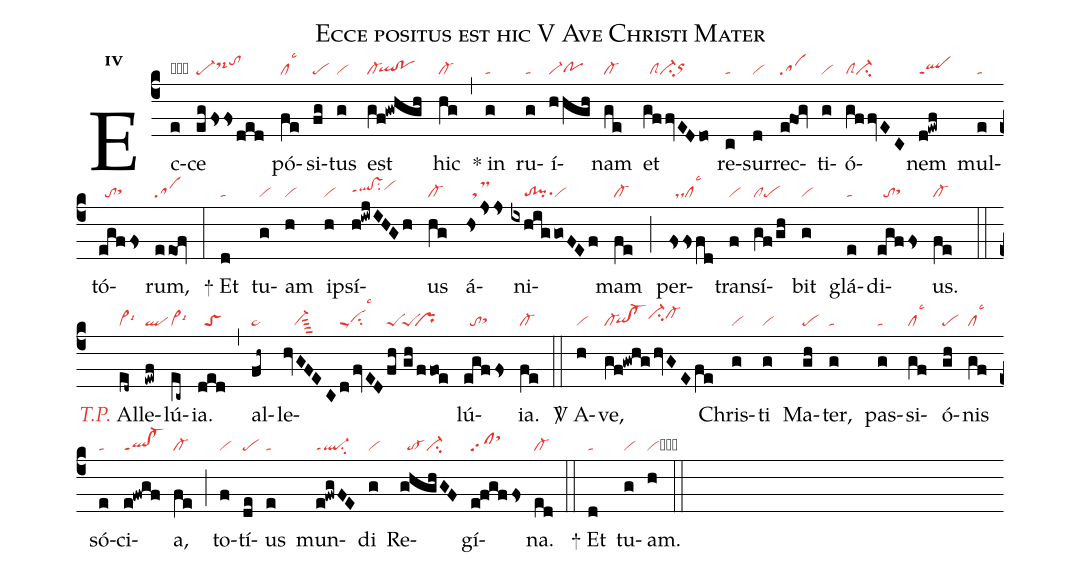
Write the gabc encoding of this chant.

name:Ecce positus est hic V Ave Christi Mater;
office-part:re;
mode:4;
nabc-lines:1;
%%
initial-style: 1;
name: Ecce positus est hic;
mode: 4;
office-part: Responsorium;
annotation: Resp. ;
annotation: iv;
nabc-lines: 1;
%%
(c4) Ec(e|obta)ce(eg/fssded|pe-ds-hitohj) pó(fe|cllsc3)si(fg|pe)tus(g|vi) est(gf!gwhgh|cl-`qlhg!pohg) hic(hg|cl-) (,) <sp>*</sp> in(g|ta) ru(g|ta)í(hhgh|vi-pohg)nam(ge|cl-) et(gffvEDdo|//clSci-orhh) re(c|ta)sur(d|vi)rec(e!fog|sa)ti(g|vi)ó(gffvEC|clSci-)nem(d!ewf|qlppt1) mul(e|ta)tó(egffs|//tosthh)rum,(eeof|sa) (:)

<sp>+</sp> Et(d|ta) tu(g|vi)am(h|vi) ip(h|vi)sí(h!iwjIHGh|qlhh!vshhppt1su2vihi)us(hg|cl-) á(hsjss|//tsM)ni(ixhiggoFEf|////to!pisu1vi)mam(fe|cl-) (;) per(fssfd|//dscllsc3)tran(f|vi)sí(gf/gh|clpe)bit(g|vi) glá(e|ta)di(egffs|//tosthh)us.(fe|cl-) (::)
<i><c>T.P.</c></i> Al(ed~|vi>lsi6)le(ewf|ql)lú(ec~|vi>lsi6)ia.(ded|//toS) (,) al(fh~|ta>)le(hvGFEC|///vi-sut4|d/fvED|cippu1lsc3|fh//gh/ffoe|peS`peS``pr)lú(egffs|//tosthh)ia.(fe|cl-) (::)

<sp>V/</sp> A(h|vi)ve,(gf!gwhg/hvGEfe|cl-`qihg!cl-hgci-hicl-hi) Chris(g|vi)ti(g|vi) Ma(gh|pe)ter,(g|ta) pas(g|ta)si(gf|cllsc3)ó(gh|pe)nis(gf|cllsc3) só(e|ta)ci(e!fwgf|ql!cl-ppt1)a,(fe|cl-) (;) to(f|vi)tí(de|pe)us(e|ta) mun(e!fwgFE|ql-ppt1su2)di(g|vi) Re(ghghGF|//to-ci-)gí(e!fgffs|sfsthk)na.(ed|cl-) (::)

<sp>+</sp> Et(d|ta) tu(g|vi)am.(h|vicb) (::)
